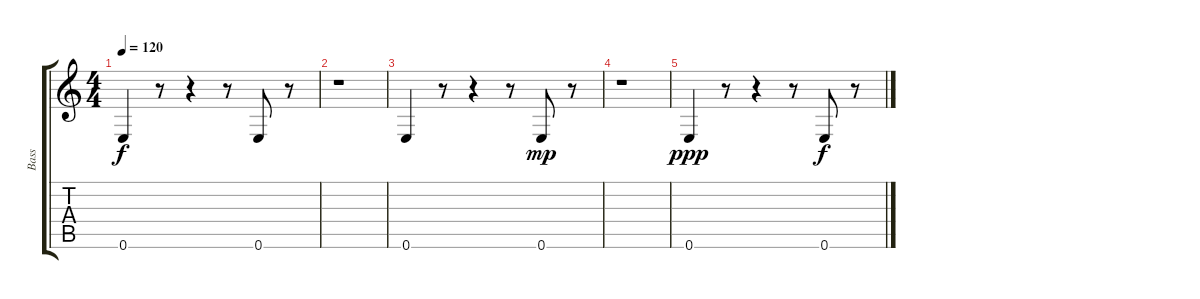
\track ("Bass" "Bass") {instrument electricbasspick}
\staff {score tabs}
\tuning (E4 B3 G3 D3 A2 E2) {hide}
\ts (4 4)
\tempo 120
\clef g2
\ks c
0.6.4{dy f} r.8 r.4 r.8 0.6.8 r.8 |
r.1 |
0.6.4 r.8 r.4 r.8 0.6.8{dy mp} r.8 |
r.1 |
0.6.4{dy ppp} r.8 r.4 r.8 0.6.8{dy f} r.8
